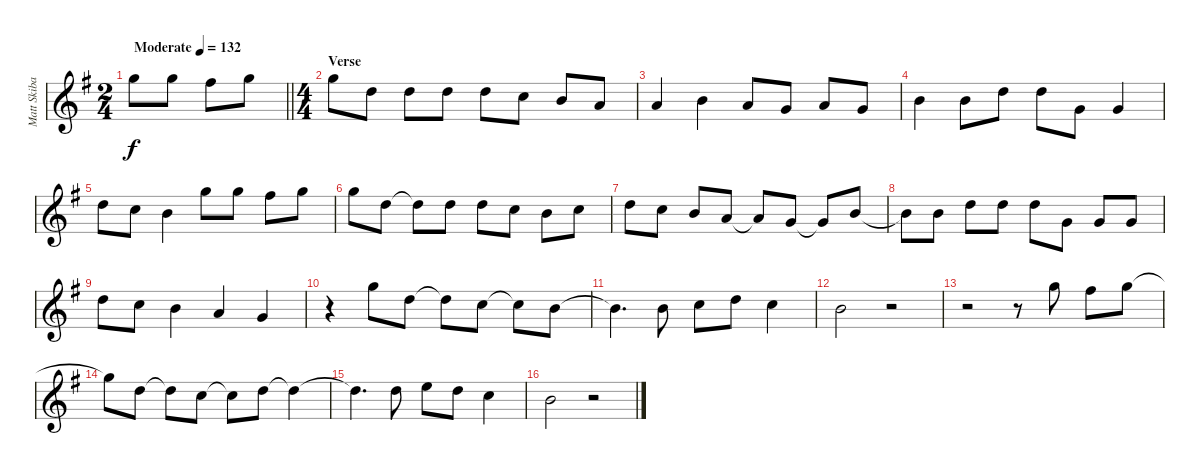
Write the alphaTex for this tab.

\track ("Matt Skiba - Vocals" "Matt Skiba") {instrument distortionguitar}
\staff {score}
\tuning (E4 B3 G3 D3 A2 E2) {hide}
\ts (2 4)
\tempo (132 "Moderate")
\clef g2
\barLineRight lightlight
\ks g
3.1.8{dy f instrument distortionguitar} 3.1.8 2.1.8 3.1.8 |
\ts (4 4)
\section ("" "Verse")
3.1.8 3.2.8 3.2.8 3.2.8 3.2.8 1.2.8 0.2.8 2.3.8 |
2.3.4 0.2.4 2.3.8 0.3.8 2.3.8 0.3.8 |
0.2.4 0.2.8 3.2.8 3.2.8 5.4.8 0.3.4 |
7.3.8 1.2.8 0.2.4 3.1.8 3.1.8 2.1.8 3.1.8 |
3.1.8 3.2.8 3.2{t}.8 3.2.8 3.2.8 1.2.8 4.3.8 1.2.8 |
3.2.8 1.2.8 0.2.8 2.3.8 2.3{t}.8 0.3.8 0.3{t}.8 0.2.8 |
0.2{t}.8 0.2.8 3.2.8 3.2.8 3.2.8 0.3.8 0.3.8 0.3.8 |
7.3.8 1.2.8 0.2.4 2.3.4 0.3.4 |
r.4 3.1.8 3.2.8 3.2{t}.8 1.2.8 1.2{t}.8 0.2.8 |
0.2{t}.4{d} 0.2.8 1.2.8 3.2.8 1.2.4 |
0.2.2 r.2 |
r.2 r.8 3.1.8 2.1.8 3.1.8 |
3.1{t}.8 3.2.8 3.2{t}.8 1.2.8 1.2{t}.8 3.2.8 3.2{t}.4 |
3.2{t}.4{d} 7.3.8 0.1.8 3.2.8 1.2.4 |
0.2.2 r.2
